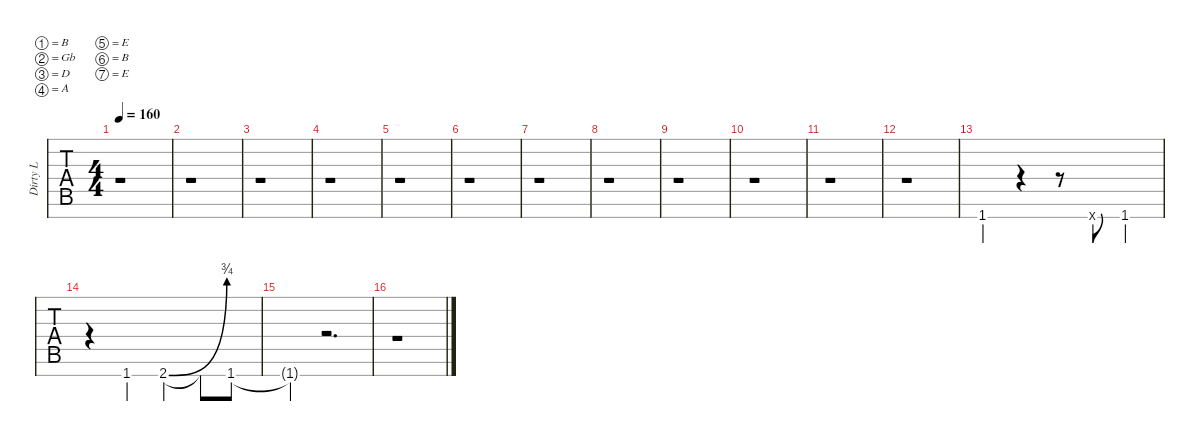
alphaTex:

\defaultSystemsLayout 4
\hideDynamics
\bracketExtendMode groupsimilarinstruments
\multiBarRest
\otherSystemsTrackNameOrientation horizontal
\track ("Distortion Guitar L" "Dirty L") {instrument distortionguitar}
\staff {tabs}
\tuning (B3 Gb3 D3 A2 E2 B1 E1)
\ts (4 4)
\tempo 160
\clef g2
\ks c
r.1{dy mf} |
r.1 |
r.1 |
r.1 |
r.1 |
r.1 |
r.1 |
r.1 |
r.1 |
r.1 |
r.1 |
r.1 |
1.7.4 r.4 r.8 0.7{x}.8 1.7.4 |
r.4 1.7.4 2.7{be (bend 0 0 45 3) acc #}.4 2.7{t}.8 1.7.8 |
1.7{t}.4 r.2{d} |
r.1
